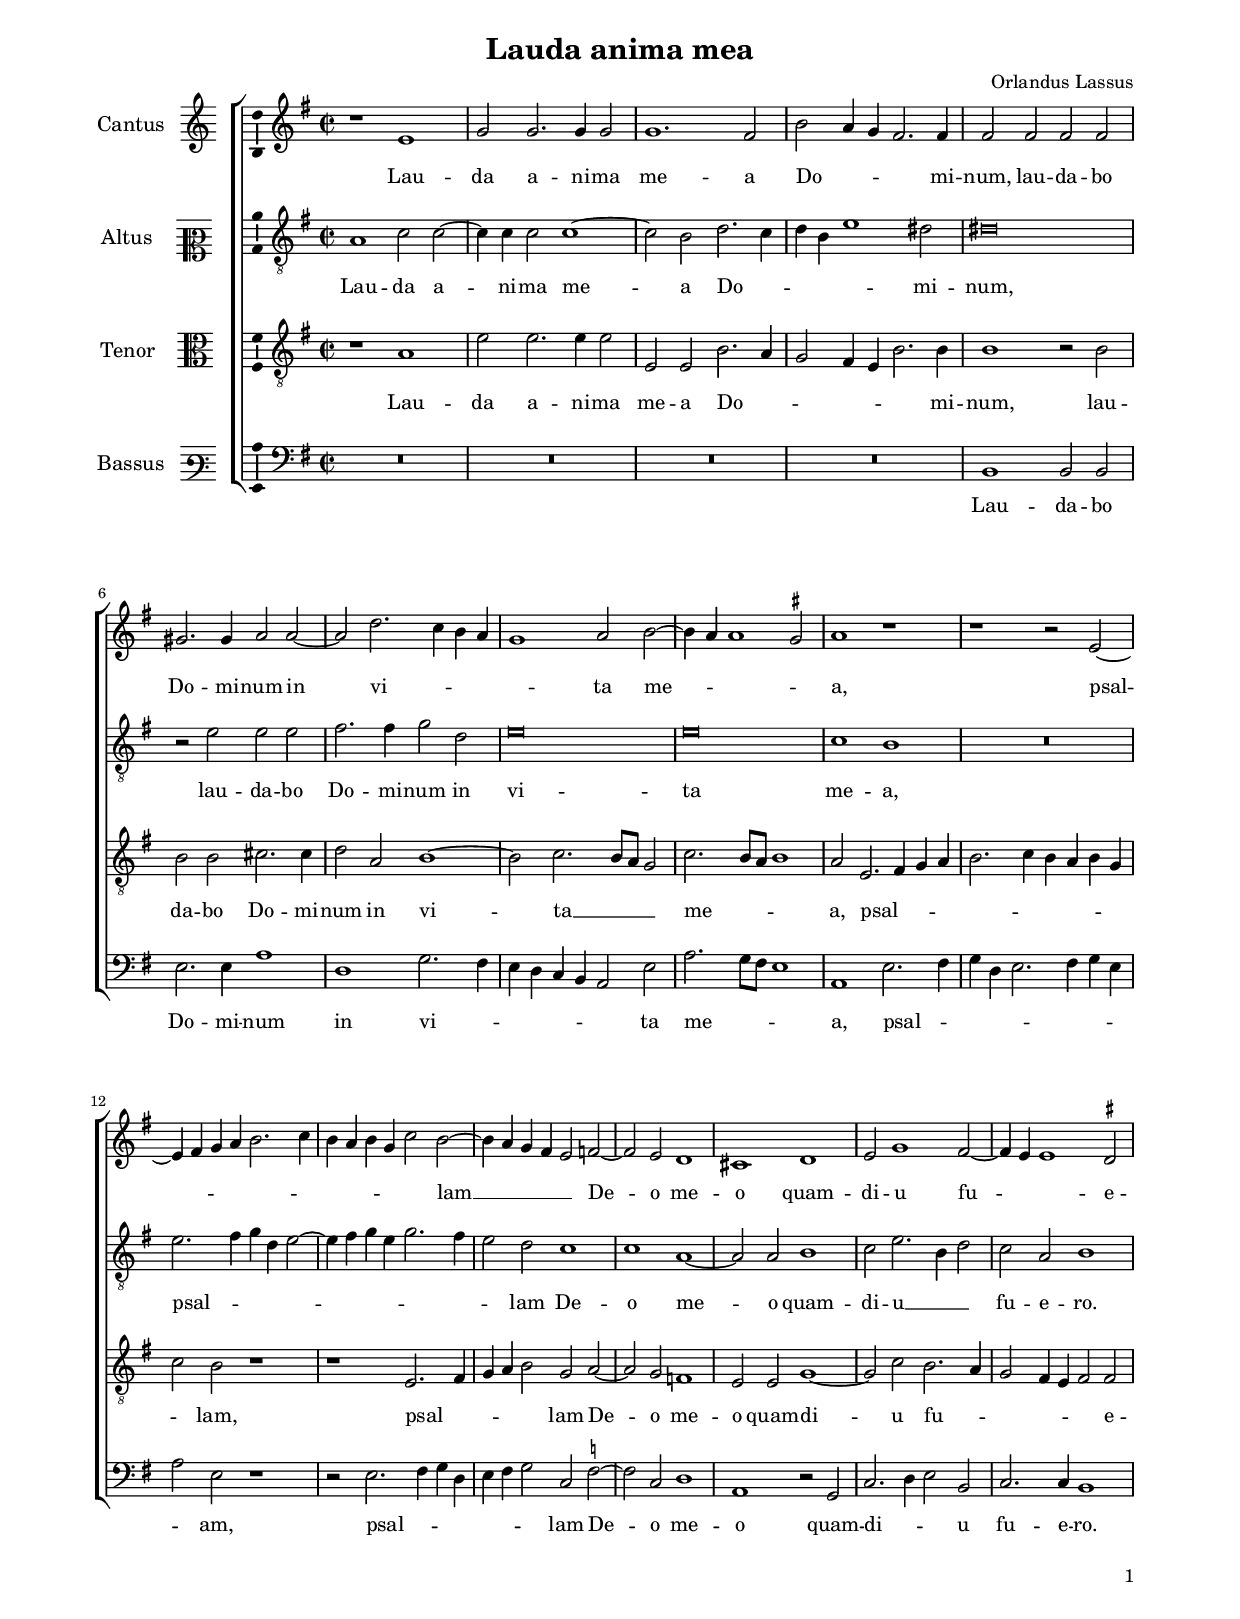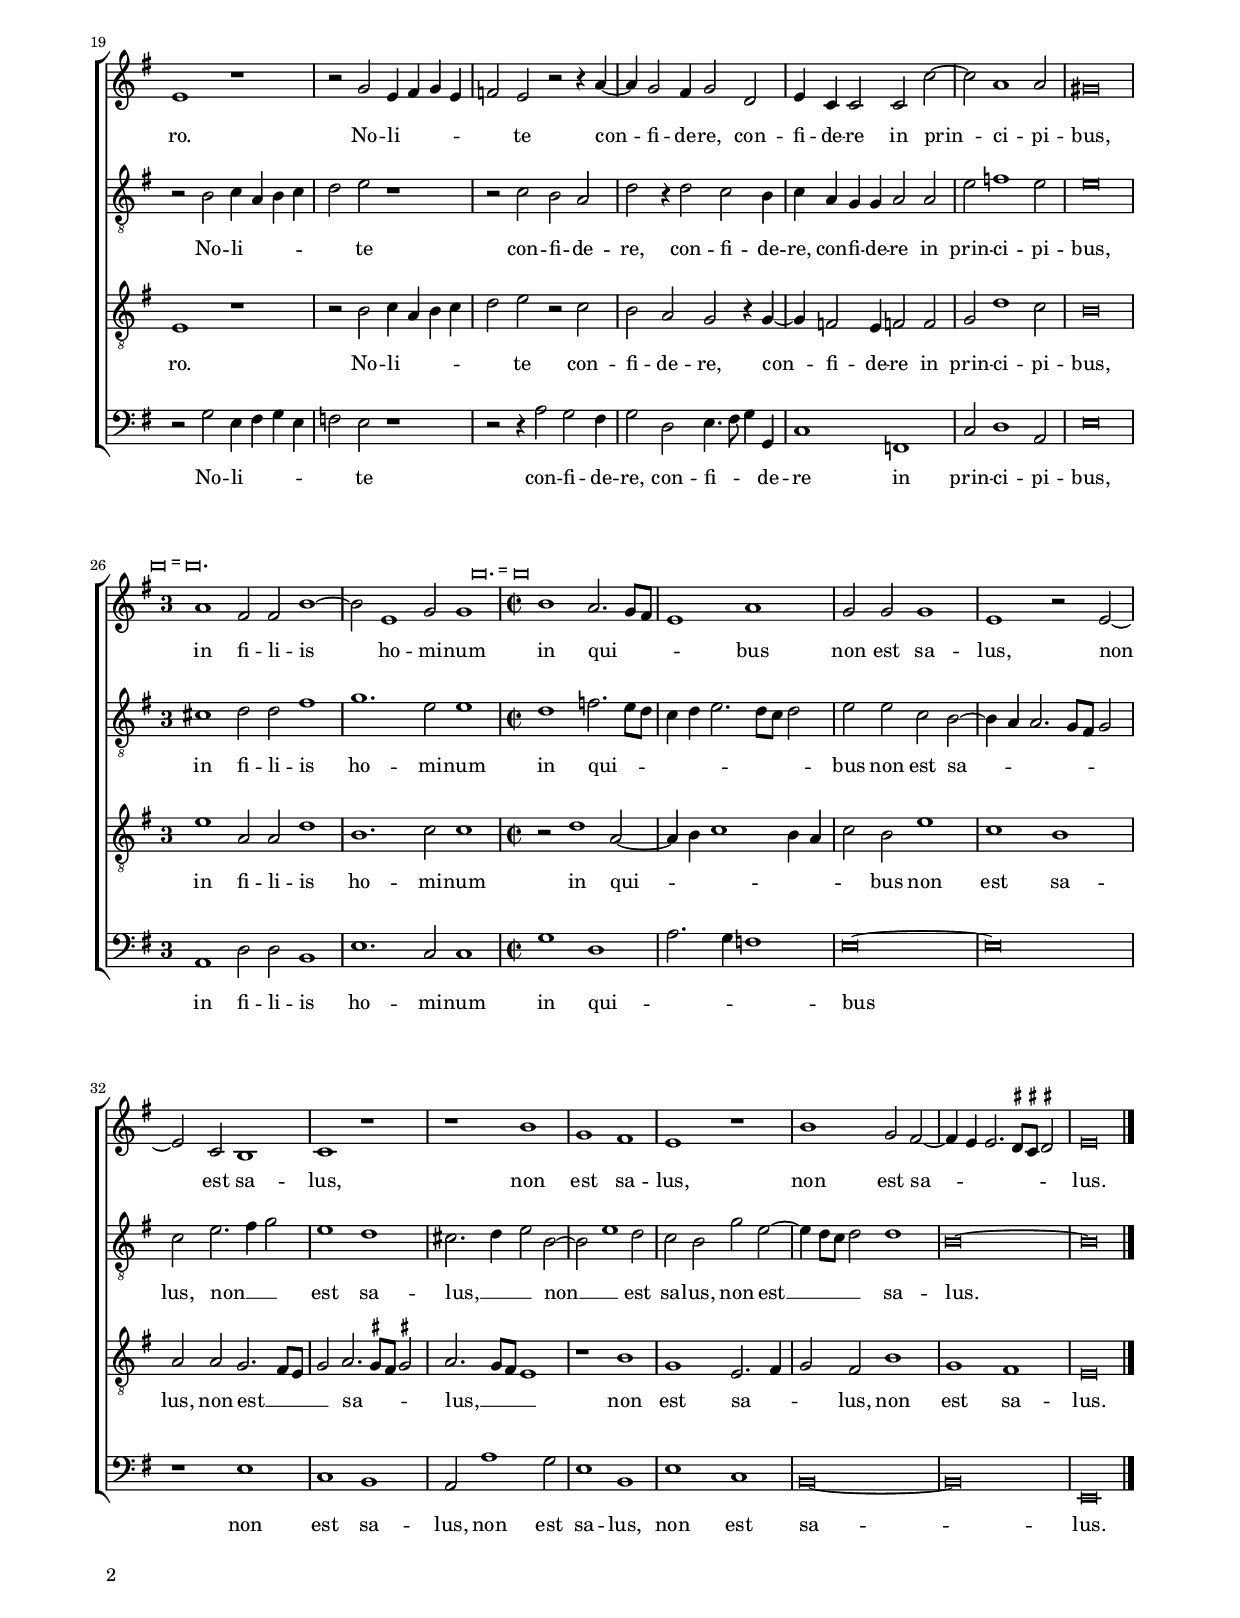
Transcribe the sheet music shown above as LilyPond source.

\header
{
  title="Lauda anima mea"
  composer="Orlandus Lassus"
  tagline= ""
}

\version "2.20.0"
\language deutsch
#(set-global-staff-size 16)
% #(set-default-paper-size "letter")
#(ly:set-option 'point-and-click #f)

	
global = {
    % \set Staff.autoBeaming = ##f        
	\key c \major
	\time 2/2 \set Score.measureLength = #(ly:make-moment 2/1)
    \set Score.tempoHideNote = ##t
    \tempo 2 = 90
    \skip 1*2*25
    \time 3/1 \once \override Score.TimeSignature.style = #'single-digit
    \mark \markup { \fontsize #-3 \override #'(style . baroque) { \note  #"breve" #1 = \note #"breve." #1 } }
    \tempo 2 = 135
    \skip 1*3*2
    \time 2/2 \set Score.measureLength = #(ly:make-moment 2/1)
    \tempo 2 = 90
    \mark \markup { \fontsize #-3 \override #'(style . baroque) { \note  #"breve." #1 = \note #"breve" #1 } }
    \skip 1*2*12 \bar "|."
	}

	ficta = { \once \set suggestAccidentals = ##t }
	
	forget = #(define-music-function (music) (ly:music?) #{
		\accidentalStyle forget
		$music
		\accidentalStyle default
		#})
	

\paper
	{
	top-margin = 2 \cm
	bottom-margin = 1.4 \cm
	left-margin = 1.8 \cm
	right-margin = 1.8 \cm
	ragged-bottom = ##f
	ragged-last-bottom = ##f
	print-page-number = ##f
	system-system-spacing = #'((basic-distance . 18) (minimum-distance . 14) (padding . 6) (strechability . 150))
        oddFooterMarkup=\markup   \fill-line { "" \fromproperty #'page:page-number-string }
        evenFooterMarkup=\markup  \fill-line { \fromproperty #'page:page-number-string "" }
        last-bottom-spacing = #'((basic-distance . 11) (minimum-distance . 7) (padding . 4))
	systems-per-page = 3
    page-count = 2        
%	min-systems-per-page = 3
	}


incipitcantus = \markup { \score {
	{
	\set Staff.instrumentName = \markup { \fontsize #1 "Cantus" }
	\key c \major
	\clef violin
	s4 \bar ""
	}
	\layout  {
	raggedright = ##t
	indent = 1.6 \cm
	line-width = 2.2\cm
	\context { \Staff \remove Time_signature_engraver }
	\override Staff.Clef.Y-extent = #'(0 . 0)
	}} \hspace #1 }
	
      
incipitaltus = \markup { \score {
	{
	\set Staff.instrumentName = \markup { \fontsize #1 "Altus" }
	\key c \major
	\clef mezzosoprano
	s4 \bar ""
	}
	\layout  {
	raggedright = ##t
	indent = 1.6 \cm
	line-width = 2.2\cm
	\context { \Staff \remove Time_signature_engraver }
	\override Staff.Clef.Y-extent = #'(0 . 0)
	}} \hspace #1 }


incipittenor = \markup { \score {
	{
	\set Staff.instrumentName = \markup { \fontsize #1 "Tenor" }
	\key c \major
	\clef alto
	s4 \bar ""
	}
	\layout  {
	raggedright = ##t
	indent = 1.6 \cm
	line-width = 2.2\cm
	\context { \Staff \remove Time_signature_engraver }
	\override Staff.Clef.Y-extent = #'(0 . 0)
	}} \hspace #1 }


incipitbassus = \markup { \score {
	{
	\set Staff.instrumentName = \markup { \fontsize #1 "Bassus" }
	\key c \major
	\clef varbaritone
	s4 \bar ""
	}
	\layout  {
	raggedright = ##t
	indent = 1.6 \cm
	line-width = 2.2\cm
	\context { \Staff \remove Time_signature_engraver }
	\override Staff.Clef.Y-extent = #'(0 . 0)
	}} \hspace #1 }


cantus =  \relative c''
	{
	r1 a
	c2 c2. c4 c2
	c1. h2
	e2 d4 c h2. h4
%5
	h2 h h h |
	cis2. cis4 d2 d~
	d2 g2. f4 e d
	c1 d2 e~
	e4 d d1 \ficta cis2
%10
	d1 r |
	r1 r2 a~
	a4 h c d e2. f4
	e4 d e c f2 e~
	e4 d c h a2 b~
%15
	b2 a g1 |
	fis1 g
	a2 c1 h2~
	h4 a a1 \ficta gis2
	a1 r
%20
	r2 c a4 h c a |
	b2 a r r4 d~
	d4 c2 h4 c2 g
	a4 f f2 f f'~
	f2 d1 d2
%25
	cis\breve |
% Coloration
	d1 h2 h e1~
	e2 a,1 c2 c1
% End of coloration
	e1 d2. c8 h
	a1 d
%30
	c2 c c1 |
	a1 r2 a~
	a2 f e1
	f1 r
	r1 e'
%35
	c1 h |
	a1 r
	e'1 c2 h~
	h4 a a2. \ficta gis8 \ficta fis \ficta gis!2
	a\breve |
	}


altus =  \relative c'
    {
	d1 f2 f~
	f4 f f2 f1~
	f2 e g2. f4
	g4 e a1 gis2
%5
	gis\breve |
	r2 a a a
	h2. h4 c2 g
	a\breve
	a\breve
%10
	f1 e |
	R\breve
	a2. h4 c g a2~
	a4 h c a c2. h4
	a2 g f1
%15
	f1 d~ |
	d2 d e1
	f2 a2. e4 g2
	f2 d e1
	r2 e f4 d e f
%20
	g2 a r1 |
	r2 f e d
	g2 r4 g2 f2 e4
	f4 d c c d2 d
	a'2 b1 a2
%25
	a\breve |
% Coloration
    fis1 g2 g h1
	c1. a2 a1
% End of coloration
	g1 b2. a8 g
	f4 g a2. g8 f g2
%30
	a2 a f e~ |
	e4 d d2. c8 h c2
	f2 a2. h4 c2
	a1 g
	fis2. g4 a2 e~
%35
	e2 a1 g2 |
	f2 e c' a~
	a4 g8 f g2 g1
	e\breve~
    e\breve |
	}


tenor =  \relative c'
	{
	r1 d
	a'2 a2. a4 a2
	a,2 a e'2. d4
	c2 h4 a e'2. e4
%5
	e1 r2 e |
	e2 e fis2. fis4
	g2 d e1~
	e2 f2. e8 d c2
	f2. e8 d e1
%10
	d2 a2. h4 c d |
	e2. f4 e4 d e c
	f2 e r1
	r1 a,2. h4
	c4 d e2 c2 d~
%15
	d2 c b1 |
	a2 a c1~
	c2 f e2. d4
	c2 h4 a h2 h
	a1 r
%20
	r2 e' f4 d e f |
	g2 a r f
	e2 d c r4 c~
	c4 b2 a4 b!2 b
	c2 g'1 f2
%25
	e\breve |
% Coloration
	a1 d,2 d g1
	e1. f2 f1
% End of coloration
    r2 g1 d2~
	d4 e f1 e4 d
%30
	f2 e a1 |
	f1 e
	d2 d c2. h8 a
	c2 d2. \ficta cis8 h \ficta cis!2
	d2. c8 h a1
%35
	r1 e' |
	c1 a2. h4
	c2 h e1
	c1 h
	a\breve |
	}


bassus  =  \relative c
	{
	R\breve
	R\breve
	R\breve
	R\breve
%5
	e1 e2 e |
	a2. a4 d1
	g,1 c2. h4
	a4 g f e d2 a'
	d2. c8 h a1
%10
	d,1 a'2. h4 |
	c4 g a2. h4 c a
	d2 a r1
	r2 a2. h4 c g
	a4 h c2 f, \ficta b~
%15
	\ficta b2 f g1 |
	d1 r2 c
	f2. g4 a2 e
	f2. f4 e1
	r2 c' a4 h c a
%20
	b2 a r1 |
	r2 r4 d2 c2 h4
	c2 g a4. h8 c4 c,
	f1 b,
	f'2 g1 d2
%25
	a'\breve |
% Coloration
    d,1 g2 g e1
	a1. f2 f1
% End of coloration
	c'1 g
	d'2. c4 b1
%30
	a\breve~ |
	a\breve
	r1 a
	f1 e
	d2 d'1 c2
%35
	a1 e |
	a1 f
	e\breve~
	e\breve
	a,\breve |
	}


lyricscantus = \lyricmode {
	Lau -- da a -- ni -- ma me -- a Do -- _ _ _ mi -- num,
    lau -- da -- bo Do -- mi -- num in vi -- _ _ _ _ ta me -- _ _ _ a,
    psal -- _ _ _ _ _ _ _ _ _ _ lam __ _ _ _ _ De -- o me -- o quam -- di -- u fu -- _ _ e -- ro.
    No -- li -- _ _ _ _ te con -- fi -- de -- re,
    con -- fi -- de -- re
    in prin -- ci -- pi -- bus,
    in fi -- li -- is ho -- mi -- num
    in qui -- _ _ _ bus non est sa -- lus,
    non est sa -- lus,
    non est sa -- lus,
    non est sa -- _ _ _ _ _ lus.
	}


lyricsaltus = \lyricmode {
	Lau -- da a -- ni -- ma me -- a Do -- _ _ _ _ mi -- num,
    lau -- da -- bo Do -- mi -- num in vi -- ta me -- a,
    psal -- _ _ _ _ _ _ _ _ _ _ lam De -- o me -- o quam -- di -- u __ _ _ fu -- e -- ro.
    No -- li -- _ _ _ _ te con -- fi -- de -- re,
    con -- fi -- de -- re,
    con -- fi -- de -- re
    in prin -- ci -- pi -- bus,
    in fi -- li -- is ho -- mi -- num
    in qui -- _ _ _ _ _ _ _ _ bus non est sa -- _ _ _ _ _ lus,
    non __ _ _ est sa -- lus, __ _ _ 
    non __ _ est sa -- lus,
    non est __ _ _ _ sa -- lus.
	}


lyricstenor = \lyricmode {
	Lau -- da a -- ni -- ma me -- a Do -- _ _ _ _ _ mi -- num,
    lau -- da -- bo Do -- mi -- num in vi -- ta __ _ _ _ me -- _ _ _ a,
    psal -- _ _ _ _ _ _ _ _ _ _ lam,
    psal -- _ _ _ _ lam De -- o me -- o quam -- di -- u fu -- _ _ _ _ _ e -- ro.
    No -- li -- _ _ _ _ te con -- fi -- de -- re,
    con -- fi -- de -- re
    in prin -- ci -- pi -- bus,
    in fi -- li -- is ho -- mi -- num
    in qui -- _ _ _ _ _ bus non est sa -- lus,
    non est __ _ _ _ sa -- _ _ _ lus, __ _ _ _
    non est sa -- _ _ lus,
    non est sa -- lus.
	}


lyricsbassus = \lyricmode {
	Lau -- da -- bo Do -- mi -- num in vi -- _ _ _ _ _ _ ta me -- _ _ _ a,
    psal -- _ _ _ _ _ _ _ _ am,
    psal -- _ _ _ _ _ _ lam De -- o me -- o quam -- di -- _ _ u fu -- e -- ro.
    No -- li -- _ _ _ _ te con -- fi -- de -- re,
    con -- fi -- _ _ de -- re
    in prin -- ci -- pi -- bus,
    in fi -- li -- is ho -- mi -- num
    in qui -- _ _ _ bus non est sa -- lus,
    non est sa -- lus,
    non est sa -- lus.
	}


\score
{  
	\transpose c g, {
	\new ChoirStaff \with { \override StaffGrouper.staff-staff-spacing.basic-distance = #13 }
	<<

	\new Staff << \global
	\new Voice="v1" {
		\set Staff.instrumentName=\incipitcantus
        %       \set Staff.instrumentName="S"
		\set Staff.midiInstrument = "reed organ"
		\clef "violin"
		\cantus }
	\new Lyrics \lyricsto "v1" {\lyricscantus }
	>>


	\new Staff << \global
	\new Voice="v2" {
		\set Staff.instrumentName=\incipitaltus
        %       \set Staff.instrumentName="A"
		\set Staff.midiInstrument = "reed organ"
        \clef "G_8"
		\altus}
	\new Lyrics \lyricsto "v2" {\lyricsaltus }
	>>


	\new Staff << \global
	\new Voice="v3" {
		\set Staff.instrumentName=\incipittenor
        %       \set Staff.instrumentName="T"
		\set Staff.midiInstrument = "reed organ"
		\clef "G_8"
		\tenor }
	\new Lyrics \lyricsto "v3" {\lyricstenor }
	>>


	\new Staff << \global
	\new Voice="v4" {
		\set Staff.instrumentName=\incipitbassus
        %       \set Staff.instrumentName="B"
		\set Staff.midiInstrument = "reed organ"
		\clef "bass" 
		\bassus }
	\new Lyrics \lyricsto "v4" {\lyricsbassus}
	>>

	>>
	} % transpose

	\layout
	{
	indent = 2.3 \cm
	\context { \Lyrics \override VerticalAxisGroup.nonstaff-relatedstaff-spacing.padding = #2 }
%	\context { \Lyrics \override LyricText.font-size = #1 }
	\context { \Staff \override TimeSignature.break-visibility = #end-of-line-invisible }
    \context { \Staff \consists "Ambitus_engraver" }
%	\context { \Voice \override Slur.transparent = ##t }
	\context { \Score \override BarNumber.padding = #2 }
	\context { \Voice \override NoteHead.style = #'baroque }
	}

\midi
	{
	}
	
}


% EOF
